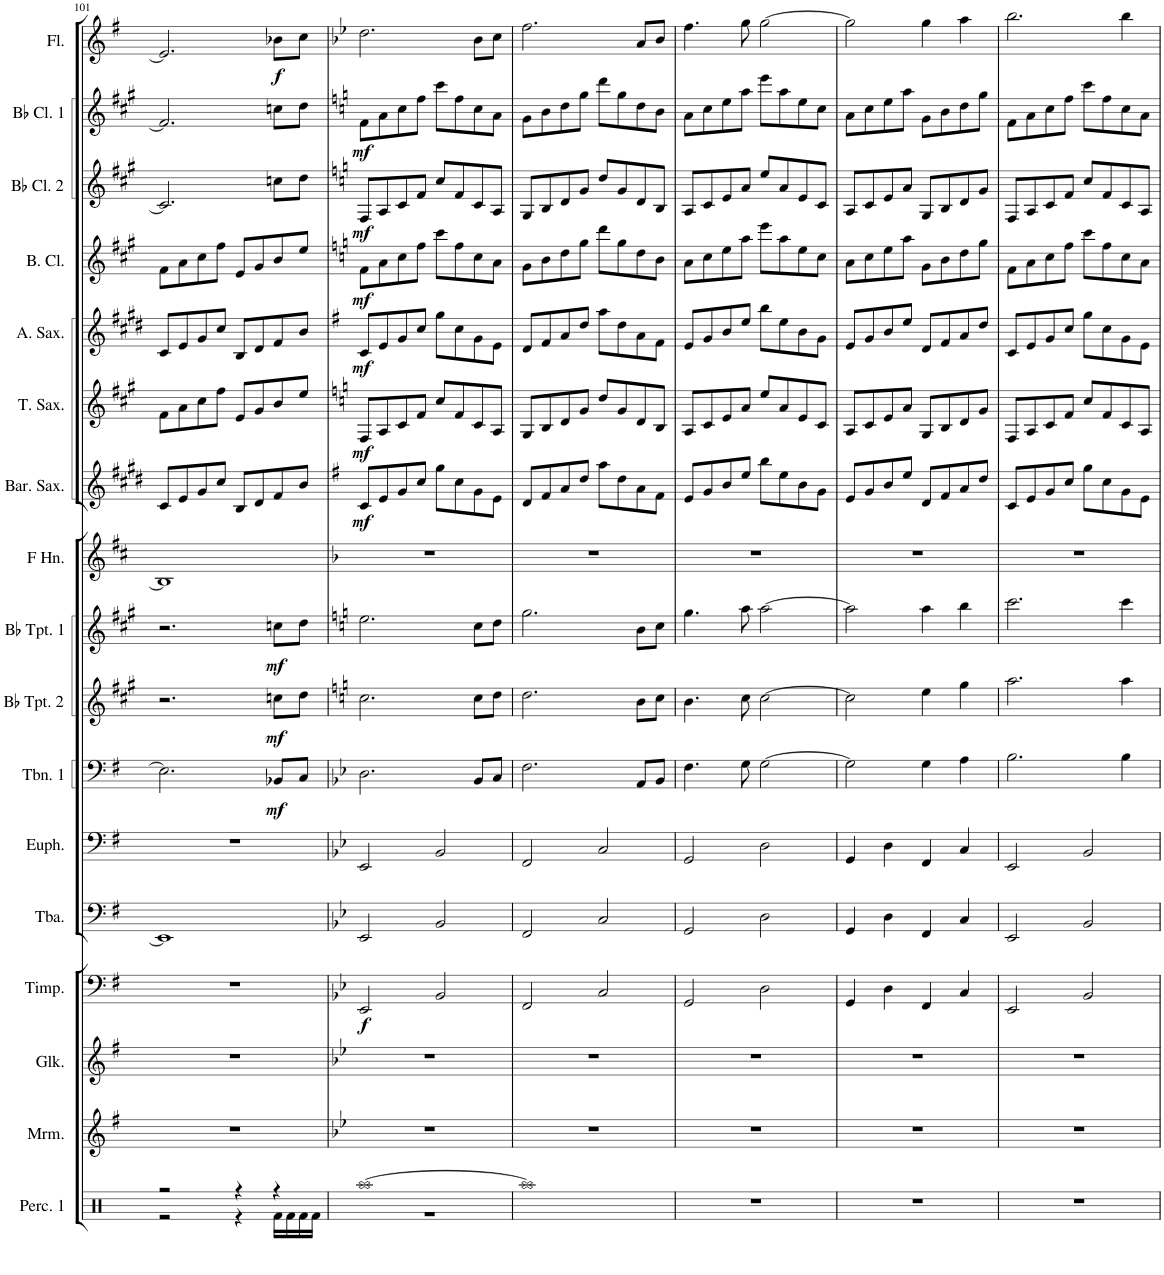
**kern	**kern	**kern	**kern	**dynam	**kern	**kern	**kern	**dynam	**kern	**dynam	**kern	**dynam	**kern	**kern	**dynam	**kern	**dynam	**kern	**dynam	**kern	**dynam	**kern	**dynam	**kern	**dynam	**kern	**dynam
*part17	*part16	*part15	*part14	*part14	*part13	*part12	*part11	*part11	*part10	*part10	*part9	*part9	*part8	*part7	*part7	*part6	*part6	*part5	*part5	*part4	*part4	*part3	*part3	*part2	*part2	*part1	*part1
*staff17	*staff16	*staff15	*staff14	*staff14	*staff13	*staff12	*staff11	*staff11	*staff10	*staff10	*staff9	*staff9	*staff8	*staff7	*staff7	*staff6	*staff6	*staff5	*staff5	*staff4	*staff4	*staff3	*staff3	*staff2	*staff2	*staff1	*staff1
*I"Percussion 1	*I"Marimba	*I"Glockenspiel	*I"Timpani	*	*I"Tuba	*I"Euphonium	*I"Trombone	*	*I"Bb Trumpet 2	*	*I"Bb Trumpet 1	*	*I"Horn in F	*I"Baritone Saxophone	*	*I"Tenor Saxophone	*	*I"Alto Saxophone	*	*I"Bass Clarinet	*	*I"Bb Clarinet 2	*	*I"Bb Clarinet 1	*	*I"Flute	*
*I'Perc. 1	*I'Mrm.	*I'Glk.	*I'Timp.	*	*I'Tba.	*I'Euph.	*I'Tbn. 1	*	*I'Bb Tpt. 2	*	*I'Bb Tpt. 1	*	*	*I'Bar. Sax.	*	*I'T. Sax.	*	*I'A. Sax.	*	*I'B. Cl.	*	*I'Bb Cl. 2	*	*I'Bb Cl. 1	*	*I'Fl.	*
!!LO:PB:g=z
*clefX	*clefG2	*clefG2	*clefF4	*	*clefF4	*clefF4	*clefF4	*	*clefG2	*	*clefG2	*	*clefG2	*clefG2	*	*clefG2	*	*clefG2	*	*clefG2	*	*clefG2	*	*clefG2	*	*clefG2	*
*	*	*Trd-14c-24	*	*	*	*	*	*	*Trd1c2	*	*Trd1c2	*	*Trd4c7	*Trd12c21	*	*Trd8c14	*	*Trd5c9	*	*Trd8c14	*	*Trd1c2	*	*Trd1c2	*	*	*
*k[]	*k[f#]	*k[f#]	*k[f#]	*	*k[f#]	*k[f#]	*k[f#]	*	*k[f#c#g#]	*	*k[f#c#g#]	*	*k[f#c#]	*k[f#c#g#d#]	*	*k[f#c#g#]	*	*k[f#c#g#d#]	*	*k[f#c#g#]	*	*k[f#c#g#]	*	*k[f#c#g#]	*	*k[f#]	*
*M4/4	*M4/4	*M4/4	*M4/4	*	*M4/4	*M4/4	*M4/4	*	*M4/4	*	*M4/4	*	*M4/4	*M4/4	*	*M4/4	*	*M4/4	*	*M4/4	*	*M4/4	*	*M4/4	*	*M4/4	*
=101	=101	=101	=101	=101	=101	=101	=101	=101	=101	=101	=101	=101	=101	=101	=101	=101	=101	=101	=101	=101	=101	=101	=101	=101	=101	=101	=101
*^	*	*	*	*	*	*	*	*	*	*	*	*	*	*	*	*	*	*	*	*	*	*	*	*	*	*	*
2r	2r	1r	1r	1r	.	1EE]	1r	2.E\]	.	2.r	.	2.r	.	1B]	8c#/L	.	8f#\L	.	8c#/L	.	8f#\L	.	2.c#/]	.	2.f#/]	.	2.e/]	.
.	.	.	.	.	.	.	.	.	.	.	.	.	.	.	8e/	.	8a\	.	8e/	.	8a\	.	.	.	.	.	.	.
.	.	.	.	.	.	.	.	.	.	.	.	.	.	.	8g#/	.	8cc#\	.	8g#/	.	8cc#\	.	.	.	.	.	.	.
.	.	.	.	.	.	.	.	.	.	.	.	.	.	.	8cc#/J	.	8ff#\J	.	8cc#/J	.	8ff#\J	.	.	.	.	.	.	.
4r	4r	.	.	.	.	.	.	.	.	.	.	.	.	.	8B/L	.	8e/L	.	8B/L	.	8e/L	.	.	.	.	.	.	.
.	.	.	.	.	.	.	.	.	.	.	.	.	.	.	8d#/	.	8g#/	.	8d#/	.	8g#/	.	.	.	.	.	.	.
!	!	!	!	!	!	!	!	!	!LO:DY:b	!	!LO:DY:b	!	!LO:DY:b	!	!	!	!	!	!	!	!	!	!	!	!	!	!	!LO:DY:b
4r	16Rf\LL	.	.	.	.	.	.	8BB-X/L	mf	8ccn\L	mf	8ccn\L	mf	.	8f#/	.	8b/	.	8f#/	.	8b/	.	8ccn\L	.	8ccn\L	.	8b-X\L	f
.	16Rf\	.	.	.	.	.	.	.	.	.	.	.	.	.	.	.	.	.	.	.	.	.	.	.	.	.	.	.
.	16Rf\	.	.	.	.	.	.	8C/J	.	8dd\J	.	8dd\J	.	.	8b/J	.	8ee/J	.	8b/J	.	8ee/J	.	8dd\J	.	8dd\J	.	8cc\J	.
.	16Rf\JJ	.	.	.	.	.	.	.	.	.	.	.	.	.	.	.	.	.	.	.	.	.	.	.	.	.	.	.
=102	=102	=102	=102	=102	=102	=102	=102	=102	=102	=102	=102	=102	=102	=102	=102	=102	=102	=102	=102	=102	=102	=102	=102	=102	=102	=102	=102	=102
*	*	*k[b-e-]	*k[b-e-]	*k[b-e-]	*	*k[b-e-]	*k[b-e-]	*k[b-e-]	*	*k[]	*	*k[]	*	*k[b-]	*k[f#]	*	*k[]	*	*k[f#]	*	*k[]	*	*k[]	*	*k[]	*	*k[b-e-]	*
!	!	!	!	!	!LO:DY:b	!	!	!	!	!	!	!	!	!	!	!LO:DY:b	!	!LO:DY:b	!	!LO:DY:b	!	!LO:DY:b	!	!LO:DY:b	!	!LO:DY:b	!	!
[1Raa	1r	1r	1r	2EE-/	f	2EE-/	2EE-/	2.D\	.	2.cc\	.	2.ee\	.	1r	8c/L	mf	8F/L	mf	8c/L	mf	8f\L	mf	8F/L	mf	8f\L	mf	2.dd\	.
.	.	.	.	.	.	.	.	.	.	.	.	.	.	.	8e/	.	8A/	.	8e/	.	8a\	.	8A/	.	8a\	.	.	.
.	.	.	.	.	.	.	.	.	.	.	.	.	.	.	8g/	.	8c/	.	8g/	.	8cc\	.	8c/	.	8cc\	.	.	.
.	.	.	.	.	.	.	.	.	.	.	.	.	.	.	8cc/J	.	8f/J	.	8cc/J	.	8ff\J	.	8f/J	.	8ff\J	.	.	.
.	.	.	.	2BB-/	.	2BB-/	2BB-/	.	.	.	.	.	.	.	8gg\L	.	8cc/L	.	8gg\L	.	8ccc\L	.	8cc/L	.	8ccc\L	.	.	.
.	.	.	.	.	.	.	.	.	.	.	.	.	.	.	8cc\	.	8f/	.	8cc\	.	8ff\	.	8f/	.	8ff\	.	.	.
.	.	.	.	.	.	.	.	8BB-/L	.	8cc\L	.	8cc\L	.	.	8g\	.	8c/	.	8g\	.	8cc\	.	8c/	.	8cc\	.	8b-\L	.
.	.	.	.	.	.	.	.	8C/J	.	8dd\J	.	8dd\J	.	.	8e\J	.	8A/J	.	8e\J	.	8a\J	.	8A/J	.	8a\J	.	8cc\J	.
*v	*v	*	*	*	*	*	*	*	*	*	*	*	*	*	*	*	*	*	*	*	*	*	*	*	*	*	*	*
=103	=103	=103	=103	=103	=103	=103	=103	=103	=103	=103	=103	=103	=103	=103	=103	=103	=103	=103	=103	=103	=103	=103	=103	=103	=103	=103	=103
1Raa]	1r	1r	2FF/	.	2FF/	2FF/	2.F\	.	2.dd\	.	2.gg\	.	1r	8d/L	.	8G/L	.	8d/L	.	8g\L	.	8G/L	.	8g\L	.	2.ff\	.
.	.	.	.	.	.	.	.	.	.	.	.	.	.	8f#/	.	8B/	.	8f#/	.	8b\	.	8B/	.	8b\	.	.	.
.	.	.	.	.	.	.	.	.	.	.	.	.	.	8a/	.	8d/	.	8a/	.	8dd\	.	8d/	.	8dd\	.	.	.
.	.	.	.	.	.	.	.	.	.	.	.	.	.	8dd/J	.	8g/J	.	8dd/J	.	8gg\J	.	8g/J	.	8gg\J	.	.	.
.	.	.	2C/	.	2C/	2C/	.	.	.	.	.	.	.	8aa\L	.	8dd/L	.	8aa\L	.	8ddd\L	.	8dd/L	.	8ddd\L	.	.	.
.	.	.	.	.	.	.	.	.	.	.	.	.	.	8dd\	.	8g/	.	8dd\	.	8gg\	.	8g/	.	8gg\	.	.	.
.	.	.	.	.	.	.	8AA/L	.	8b\L	.	8b\L	.	.	8a\	.	8d/	.	8a\	.	8dd\	.	8d/	.	8dd\	.	8a/L	.
.	.	.	.	.	.	.	8BB-/J	.	8cc\J	.	8cc\J	.	.	8f#\J	.	8B/J	.	8f#\J	.	8b\J	.	8B/J	.	8b\J	.	8b-/J	.
=104	=104	=104	=104	=104	=104	=104	=104	=104	=104	=104	=104	=104	=104	=104	=104	=104	=104	=104	=104	=104	=104	=104	=104	=104	=104	=104	=104
1r	1r	1r	2GG/	.	2GG/	2GG/	4.F\	.	4.b\	.	4.gg\	.	1r	8e/L	.	8A/L	.	8e/L	.	8a\L	.	8A/L	.	8a\L	.	4.ff\	.
.	.	.	.	.	.	.	.	.	.	.	.	.	.	8g/	.	8c/	.	8g/	.	8cc\	.	8c/	.	8cc\	.	.	.
.	.	.	.	.	.	.	.	.	.	.	.	.	.	8b/	.	8e/	.	8b/	.	8ee\	.	8e/	.	8ee\	.	.	.
.	.	.	.	.	.	.	8G\	.	8cc\	.	8aa\	.	.	8ee/J	.	8a/J	.	8ee/J	.	8aa\J	.	8a/J	.	8aa\J	.	8gg\	.
.	.	.	2D\	.	2D\	2D\	[2G\	.	[2cc\	.	[2aa\	.	.	8bb\L	.	8ee/L	.	8bb\L	.	8eee\L	.	8ee/L	.	8eee\L	.	[2gg\	.
.	.	.	.	.	.	.	.	.	.	.	.	.	.	8ee\	.	8a/	.	8ee\	.	8aa\	.	8a/	.	8aa\	.	.	.
.	.	.	.	.	.	.	.	.	.	.	.	.	.	8b\	.	8e/	.	8b\	.	8ee\	.	8e/	.	8ee\	.	.	.
.	.	.	.	.	.	.	.	.	.	.	.	.	.	8g\J	.	8c/J	.	8g\J	.	8cc\J	.	8c/J	.	8cc\J	.	.	.
=105	=105	=105	=105	=105	=105	=105	=105	=105	=105	=105	=105	=105	=105	=105	=105	=105	=105	=105	=105	=105	=105	=105	=105	=105	=105	=105	=105
1r	1r	1r	4GG/	.	4GG/	4GG/	2G\]	.	2cc\]	.	2aa\]	.	1r	8e/L	.	8A/L	.	8e/L	.	8a\L	.	8A/L	.	8a\L	.	2gg\]	.
.	.	.	.	.	.	.	.	.	.	.	.	.	.	8g/	.	8c/	.	8g/	.	8cc\	.	8c/	.	8cc\	.	.	.
.	.	.	4D\	.	4D\	4D\	.	.	.	.	.	.	.	8b/	.	8e/	.	8b/	.	8ee\	.	8e/	.	8ee\	.	.	.
.	.	.	.	.	.	.	.	.	.	.	.	.	.	8ee/J	.	8a/J	.	8ee/J	.	8aa\J	.	8a/J	.	8aa\J	.	.	.
.	.	.	4FF/	.	4FF/	4FF/	4G\	.	4ee\	.	4aa\	.	.	8d/L	.	8G/L	.	8d/L	.	8g\L	.	8G/L	.	8g\L	.	4gg\	.
.	.	.	.	.	.	.	.	.	.	.	.	.	.	8f#/	.	8B/	.	8f#/	.	8b\	.	8B/	.	8b\	.	.	.
.	.	.	4C/	.	4C/	4C/	4A\	.	4gg\	.	4bb\	.	.	8a/	.	8d/	.	8a/	.	8dd\	.	8d/	.	8dd\	.	4aa\	.
.	.	.	.	.	.	.	.	.	.	.	.	.	.	8dd/J	.	8g/J	.	8dd/J	.	8gg\J	.	8g/J	.	8gg\J	.	.	.
=106	=106	=106	=106	=106	=106	=106	=106	=106	=106	=106	=106	=106	=106	=106	=106	=106	=106	=106	=106	=106	=106	=106	=106	=106	=106	=106	=106
1r	1r	1r	2EE-/	.	2EE-/	2EE-/	2.B-\	.	2.aa\	.	2.ccc\	.	1r	8c/L	.	8F/L	.	8c/L	.	8f\L	.	8F/L	.	8f\L	.	2.bb-\	.
.	.	.	.	.	.	.	.	.	.	.	.	.	.	8e/	.	8A/	.	8e/	.	8a\	.	8A/	.	8a\	.	.	.
.	.	.	.	.	.	.	.	.	.	.	.	.	.	8g/	.	8c/	.	8g/	.	8cc\	.	8c/	.	8cc\	.	.	.
.	.	.	.	.	.	.	.	.	.	.	.	.	.	8cc/J	.	8f/J	.	8cc/J	.	8ff\J	.	8f/J	.	8ff\J	.	.	.
.	.	.	2BB-/	.	2BB-/	2BB-/	.	.	.	.	.	.	.	8gg\L	.	8cc/L	.	8gg\L	.	8ccc\L	.	8cc/L	.	8ccc\L	.	.	.
.	.	.	.	.	.	.	.	.	.	.	.	.	.	8cc\	.	8f/	.	8cc\	.	8ff\	.	8f/	.	8ff\	.	.	.
.	.	.	.	.	.	.	4B-\	.	4aa\	.	4ccc\	.	.	8g\	.	8c/	.	8g\	.	8cc\	.	8c/	.	8cc\	.	4bb-\	.
.	.	.	.	.	.	.	.	.	.	.	.	.	.	8e\J	.	8A/J	.	8e\J	.	8a\J	.	8A/J	.	8a\J	.	.	.
=	=	=	=	=	=	=	=	=	=	=	=	=	=	=	=	=	=	=	=	=	=	=	=	=	=	=	=
*-	*-	*-	*-	*-	*-	*-	*-	*-	*-	*-	*-	*-	*-	*-	*-	*-	*-	*-	*-	*-	*-	*-	*-	*-	*-	*-	*-
